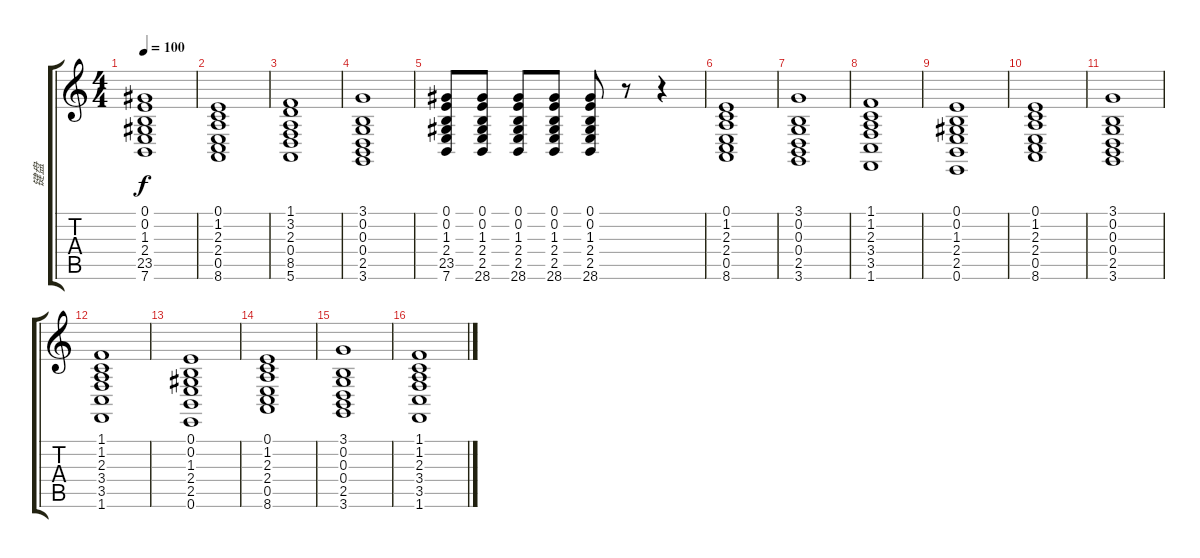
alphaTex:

\track ("键盘" "键盘") {instrument stringensemble1}
\staff {score tabs}
\tuning (E4 B3 G3 D3 A2 E2) {hide}
\ts (4 4)
\tempo 100
\clef g2
\ks c
(0.1 0.2 1.3 2.4 23.5 7.6).1{dy f} |
(0.1 1.2 2.3 2.4 0.5 8.6).1 |
(1.1 3.2 2.3 0.4 8.5 5.6).1 |
(3.1 0.2 0.3 0.4 2.5 3.6).1 |
(0.1 0.2 1.3 2.4 23.5 7.6).8 (0.1 0.2 1.3 2.4 2.5 28.6).8 (0.1 0.2 1.3 2.4 2.5 28.6).8 (0.1 0.2 1.3 2.4 2.5 28.6).8 (0.1 0.2 1.3 2.4 2.5 28.6).8 r.8 r.4 |
(0.1 1.2 2.3 2.4 0.5 8.6).1 |
(3.1 0.2 0.3 0.4 2.5 3.6).1 |
(1.1 1.2 2.3 3.4 3.5 1.6).1 |
(0.1 0.2 1.3 2.4 2.5 0.6).1 |
(0.1 1.2 2.3 2.4 0.5 8.6).1 |
(3.1 0.2 0.3 0.4 2.5 3.6).1 |
(1.1 1.2 2.3 3.4 3.5 1.6).1 |
(0.1 0.2 1.3 2.4 2.5 0.6).1 |
(0.1 1.2 2.3 2.4 0.5 8.6).1 |
(3.1 0.2 0.3 0.4 2.5 3.6).1 |
(1.1 1.2 2.3 3.4 3.5 1.6).1
